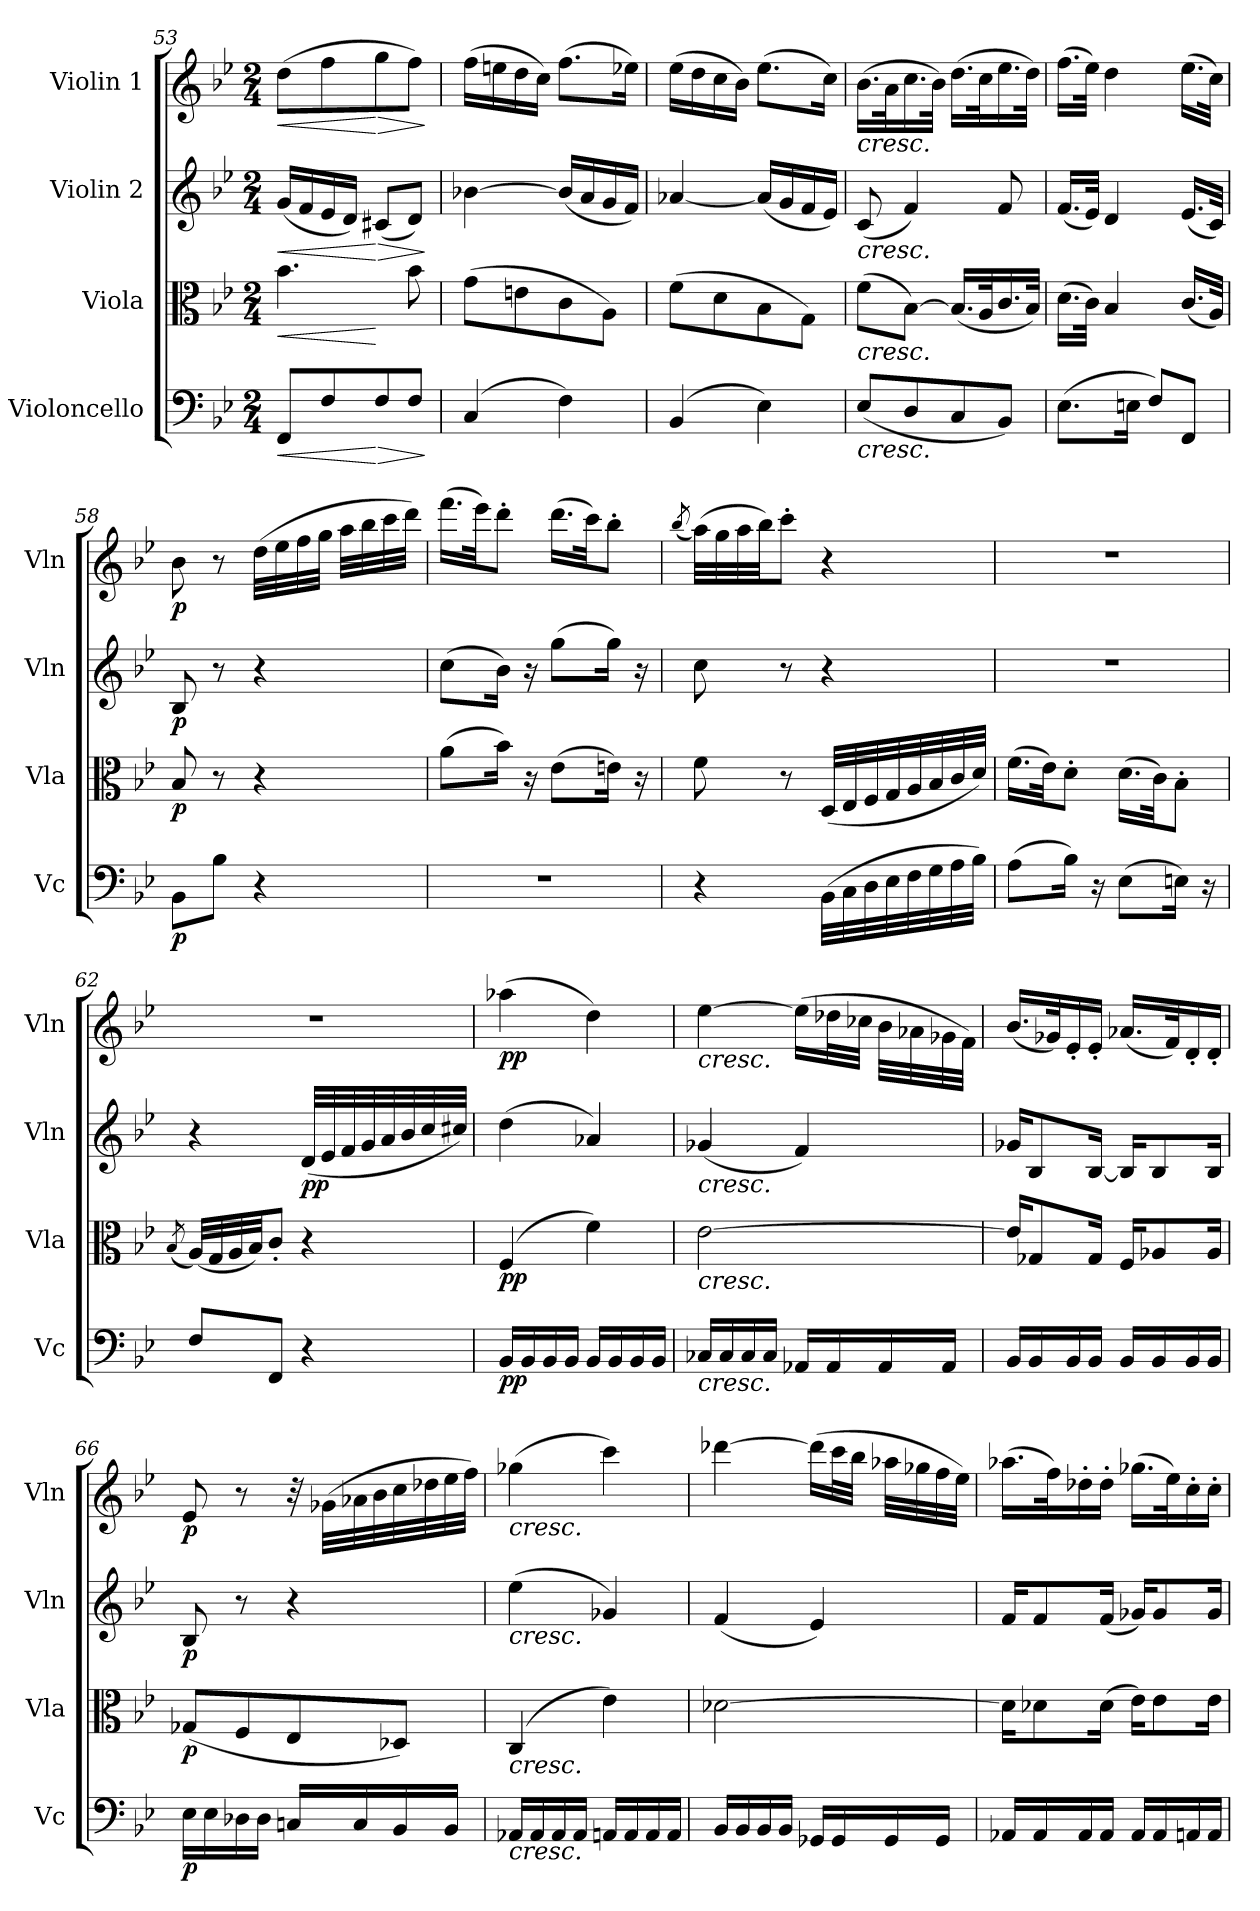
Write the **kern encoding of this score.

**kern	**dynam	**kern	**dynam	**kern	**dynam	**kern	**dynam
*part4	*part4	*part3	*part3	*part2	*part2	*part1	*part1
*staff4	*staff4	*staff3	*staff3	*staff2	*staff2	*staff1	*staff1
*I"Violoncello	*	*I"Viola	*	*I"Violin 2	*	*I"Violin 1	*
*I'Vc	*	*I'Vla	*	*I'Vln	*	*I'Vln	*
*clefF4	*	*clefC3	*	*clefG2	*	*clefG2	*
*k[b-e-]	*	*k[b-e-]	*	*k[b-e-]	*	*k[b-e-]	*
*M2/4	*	*M2/4	*	*M2/4	*	*M2/4	*
=53	=53	=53	=53	=53	=53	=53	=53
!	!LO:HP:b	!	!LO:HP:b	!	!LO:HP:b	!	!LO:HP:b
*	*	*^	*	*	*	*	*
8FF/L	<	4.b-\	4ryy	<	(16g/LL	<	(8dd\L	<
.	.	.	.	.	16f/	.	.	.
8F/	.	.	.	.	16e-/	.	8ff\	.
.	.	.	.	.	16d/JJ)	.	.	.
!	!LO:HP:n=1:b	!	!	!	!	!LO:HP:n=1:b	!	!LO:HP:n=1:b
8F/	[ >	.	4ryy	[	(8c#X/L	[ >	8gg\	[ >
8F/J	.	8b-\	.	.	8d/J)	.	8ff\J)	.
*	*	*v	*v	*	*	*	*	*
.	]	.	.	.	]	.	]
=54	=54	=54	=54	=54	=54	=54	=54
(4C/	.	(8g\L	.	[4b-X\	.	(16ff\LL	.
.	.	.	.	.	.	16een\	.
.	.	8en\	.	.	.	16dd\	.
.	.	.	.	.	.	16cc\JJ)	.
4F\)	.	8c\	.	(16b-/LL]	.	(8.ff\L	.
.	.	.	.	16a/	.	.	.
.	.	8A\J)	.	16g/	.	.	.
.	.	.	.	16f/JJ)	.	16ee-X\Jk)	.
=55	=55	=55	=55	=55	=55	=55	=55
(4BB-/	.	(8f\L	.	[4a-X/	.	(16ee-\LL	.
.	.	.	.	.	.	16dd\	.
.	.	8d\	.	.	.	16cc\	.
.	.	.	.	.	.	16b-\JJ)	.
4E-\)	.	8B-\	.	(16a-/LL]	.	(8.ee-\L	.
.	.	.	.	16g/	.	.	.
.	.	8G\J)	.	16f/	.	.	.
.	.	.	.	16e-/JJ)	.	16cc\Jk)	.
=56	=56	=56	=56	=56	=56	=56	=56
!	!	!	!	!	!	!LO:TX:b:i:t=cresc.	!
!	!	!	!	!LO:TX:b:i:t=cresc.	!	!	!
!	!	!LO:TX:b:i:t=cresc.	!	!	!	!	!
!LO:TX:b:i:t=cresc.	!	!	!	!	!	!	!
(8E-/L	.	(8f\L	.	(8c/	.	(16.b-\LL	.
.	.	.	.	.	.	32a\K	.
8D/	.	[8B-\J)	.	4f/)	.	16.cc\	.
.	.	.	.	.	.	32b-\JJk)	.
8C/	.	(16.B-/LL]	.	.	.	(16.dd\LL	.
.	.	32A/K	.	.	.	32cc\K	.
8BB-/J)	.	16.c/	.	8f/	.	16.ee-\	.
.	.	32B-/JJk)	.	.	.	32dd\JJk)	.
=57	=57	=57	=57	=57	=57	=57	=57
(8.E-\L	.	(16.d\LL	.	(16.f/LL	.	(16.ff\LL	.
.	.	32c\JJk)	.	32e-/JJk)	.	32ee-\JJk)	.
.	.	4B-/	.	4d/	.	4dd\	.
16En\Jk	.	.	.	.	.	.	.
8F/L)	.	.	.	.	.	.	.
8FF/J	.	(16.c/LL	.	(16.e-/LL	.	(16.ee-\LL	.
.	.	32A/JJk)	.	32c/JJk)	.	32cc\JJk)	.
!!LO:LB:g=z
=58	=58	=58	=58	=58	=58	=58	=58
!	!LO:DY:b	!	!LO:DY:b	!	!LO:DY:b	!	!LO:DY:b
8BB-\L	p	8B-/	p	8B-/	p	8b-\	p
8B-\J	.	8r	.	8r	.	8r	.
4r	.	4r	.	4r	.	(32dd\LLL	.
.	.	.	.	.	.	32ee-\	.
.	.	.	.	.	.	32ff\	.
.	.	.	.	.	.	32gg\JJJ	.
.	.	.	.	.	.	32aa\LLL	.
.	.	.	.	.	.	32bb-\	.
.	.	.	.	.	.	32ccc\	.
.	.	.	.	.	.	32ddd\JJJ)	.
!!LO:LB:g=z
=59	=59	=59	=59	=59	=59	=59	=59
2r	.	(8a\L	.	(8cc\L	.	(16.fff\LL	.
.	.	.	.	.	.	32eee-\JK)	.
.	.	16b-\Jk)	.	16b-\Jk)	.	8ddd'\J	.
.	.	16r	.	16r	.	.	.
.	.	(8e-\L	.	(8gg\L	.	(16.ddd\LL	.
.	.	.	.	.	.	32ccc\JK)	.
.	.	16en\Jk)	.	16gg\Jk)	.	8bb-'\J	.
.	.	16r	.	16r	.	.	.
=60	=60	=60	=60	=60	=60	=60	=60
.	.	.	.	.	.	(8qbb-/	.
4r	.	8f\	.	8cc\	.	(32aa\LLL)	.
.	.	.	.	.	.	32gg\	.
.	.	.	.	.	.	32aa\	.
.	.	.	.	.	.	32bb-\JJ)	.
.	.	8r	.	8r	.	8ccc'\J	.
(32BB-\LLL	.	(32D/LLL	.	4r	.	4r	.
32C\	.	32E-/	.	.	.	.	.
32D\	.	32F/	.	.	.	.	.
32E-\	.	32G/	.	.	.	.	.
32F\	.	32A/	.	.	.	.	.
32G\	.	32B-/	.	.	.	.	.
32A\	.	32c/	.	.	.	.	.
32B-\JJJ)	.	32d/JJJ)	.	.	.	.	.
=61	=61	=61	=61	=61	=61	=61	=61
(8A\L	.	(16.f\LL	.	2r	.	2r	.
.	.	32e-\JK)	.	.	.	.	.
16B-\Jk)	.	8d'\J	.	.	.	.	.
16r	.	.	.	.	.	.	.
(8E-\L	.	(16.d\LL	.	.	.	.	.
.	.	32c\JK)	.	.	.	.	.
16En\Jk)	.	8B-'\J	.	.	.	.	.
16r	.	.	.	.	.	.	.
=62	=62	=62	=62	=62	=62	=62	=62
.	.	(8qB-/	.	.	.	.	.
8F/L	.	(32A/LLL)	.	4r	.	2r	.
.	.	32G/	.	.	.	.	.
.	.	32A/	.	.	.	.	.
.	.	32B-/JJ)	.	.	.	.	.
8FF/J	.	8c'/J	.	.	.	.	.
!	!	!	!	!	!LO:DY:b	!	!
4r	.	4r	.	(32d/LLL	pp	.	.
.	.	.	.	32e-/	.	.	.
.	.	.	.	32f/	.	.	.
.	.	.	.	32g/	.	.	.
.	.	.	.	32a/	.	.	.
.	.	.	.	32b-/	.	.	.
.	.	.	.	32cc/	.	.	.
.	.	.	.	32cc#X/JJJ)	.	.	.
!!LO:LB:g=z
=63	=63	=63	=63	=63	=63	=63	=63
!	!LO:DY:b	!	!LO:DY:b	!	!	!	!LO:DY:b
16BB-/LL	pp	(4F/	pp	(4dd\	.	(4aa-X\	pp
16BB-/	.	.	.	.	.	.	.
16BB-/	.	.	.	.	.	.	.
16BB-/JJ	.	.	.	.	.	.	.
16BB-/LL	.	4f\)	.	4a-X/)	.	4dd\)	.
16BB-/	.	.	.	.	.	.	.
16BB-/	.	.	.	.	.	.	.
16BB-/JJ	.	.	.	.	.	.	.
=64	=64	=64	=64	=64	=64	=64	=64
!	!	!	!	!	!	!LO:TX:b:i:t=cresc.	!
!	!	!	!	!LO:TX:b:i:t=cresc.	!	!	!
!	!	!LO:TX:b:i:t=cresc.	!	!	!	!	!
!LO:TX:b:i:t=cresc.	!	!	!	!	!	!	!
16C-X/LL	.	[2e-\	.	(4g-X/	.	[4ee-\	.
16C-/	.	.	.	.	.	.	.
16C-/	.	.	.	.	.	.	.
16C-/JJ	.	.	.	.	.	.	.
16AA-X/LL	.	.	.	4f/)	.	(16ee-\LL]	.
16AA-/	.	.	.	.	.	32dd-X\L	.
.	.	.	.	.	.	32cc-X\JJJ	.
16AA-/	.	.	.	.	.	32b-\LLL	.
.	.	.	.	.	.	32a-X\	.
16AA-/JJ	.	.	.	.	.	32g-X\	.
.	.	.	.	.	.	32f\JJJ)	.
!!LO:PB:g=z
=65	=65	=65	=65	=65	=65	=65	=65
16BB-/LL	.	16e-/KL]	.	16g-X/KL	.	(16.b-/LL	.
16BB-/	.	8G-X/	.	8B-/	.	.	.
.	.	.	.	.	.	32g-X/K)	.
16BB-/	.	.	.	.	.	16e-'/	.
16BB-/JJ	.	16G-/Jk	.	[16B-/Jk	.	16e-'/JJ	.
16BB-/LL	.	16F/KL	.	16B-/KL]	.	(16.a-X/LL	.
16BB-/	.	8A-X/	.	8B-/	.	.	.
.	.	.	.	.	.	32f/K)	.
16BB-/	.	.	.	.	.	16d'/	.
16BB-/JJ	.	16A-/Jk	.	16B-/Jk	.	16d'/JJ	.
=66	=66	=66	=66	=66	=66	=66	=66
!	!LO:DY:b	!	!LO:DY:b	!	!LO:DY:b	!	!LO:DY:b
16E-\LL	p	(8G-X/L	p	8B-/	p	8e-/	p
16E-\	.	.	.	.	.	.	.
16D-X\	.	8F/	.	8r	.	8r	.
16D-\JJ	.	.	.	.	.	.	.
16Cn/LL	.	8E-/	.	4r	.	32r	.
.	.	.	.	.	.	(32g-X\LLL	.
16C/	.	.	.	.	.	32a-X\	.
.	.	.	.	.	.	32b-\	.
16BB-/	.	8D-X/J)	.	.	.	32cc\	.
.	.	.	.	.	.	32dd-X\	.
16BB-/JJ	.	.	.	.	.	32ee-\	.
.	.	.	.	.	.	32ff\JJJ)	.
=67	=67	=67	=67	=67	=67	=67	=67
!	!	!	!	!	!	!LO:TX:b:i:t=cresc.	!
!	!	!	!	!LO:TX:b:i:t=cresc.	!	!	!
!	!	!LO:TX:b:i:t=cresc.	!	!	!	!	!
!LO:TX:b:i:t=cresc.	!	!	!	!	!	!	!
16AA-X/LL	.	(4C/	.	(4ee-\	.	(4gg-X\	.
16AA-/	.	.	.	.	.	.	.
16AA-/	.	.	.	.	.	.	.
16AA-/JJ	.	.	.	.	.	.	.
16AAn/LL	.	4e-\)	.	4g-X/)	.	4ccc\)	.
16AA/	.	.	.	.	.	.	.
16AA/	.	.	.	.	.	.	.
16AA/JJ	.	.	.	.	.	.	.
=68	=68	=68	=68	=68	=68	=68	=68
16BB-/LL	.	[2d-X\	.	(4f/	.	[4ddd-X\	.
16BB-/	.	.	.	.	.	.	.
16BB-/	.	.	.	.	.	.	.
16BB-/JJ	.	.	.	.	.	.	.
16GG-X/LL	.	.	.	4e-/)	.	(16ddd-\LL]	.
16GG-/	.	.	.	.	.	32ccc\L	.
.	.	.	.	.	.	32bb-\JJJ	.
16GG-/	.	.	.	.	.	32aa-X\LLL	.
.	.	.	.	.	.	32gg-X\	.
16GG-/JJ	.	.	.	.	.	32ff\	.
.	.	.	.	.	.	32ee-\JJJ)	.
!!LO:LB:g=z
=69	=69	=69	=69	=69	=69	=69	=69
16AA-X/LL	.	16d-\KL]	.	16f/KL	.	(16.aa-X\LL	.
16AA-/	.	8d-X\	.	8f/	.	.	.
.	.	.	.	.	.	32ff\K)	.
16AA-/	.	.	.	.	.	16dd-X'\	.
16AA-/JJ	.	(16d-\Jk	.	(16f/Jk	.	16dd-'\JJ	.
16AA-/LL	.	16e-\KL)	.	16g-X/KL)	.	(16.gg-X\LL	.
16AA-/	.	8e-\	.	8g-/	.	.	.
.	.	.	.	.	.	32ee-\K)	.
16AAn/	.	.	.	.	.	16cc'\	.
16AA/JJ	.	16e-\Jk	.	16g-/Jk	.	16cc'\JJ	.
=	=	=	=	=	=	=	=
*-	*-	*-	*-	*-	*-	*-	*-
